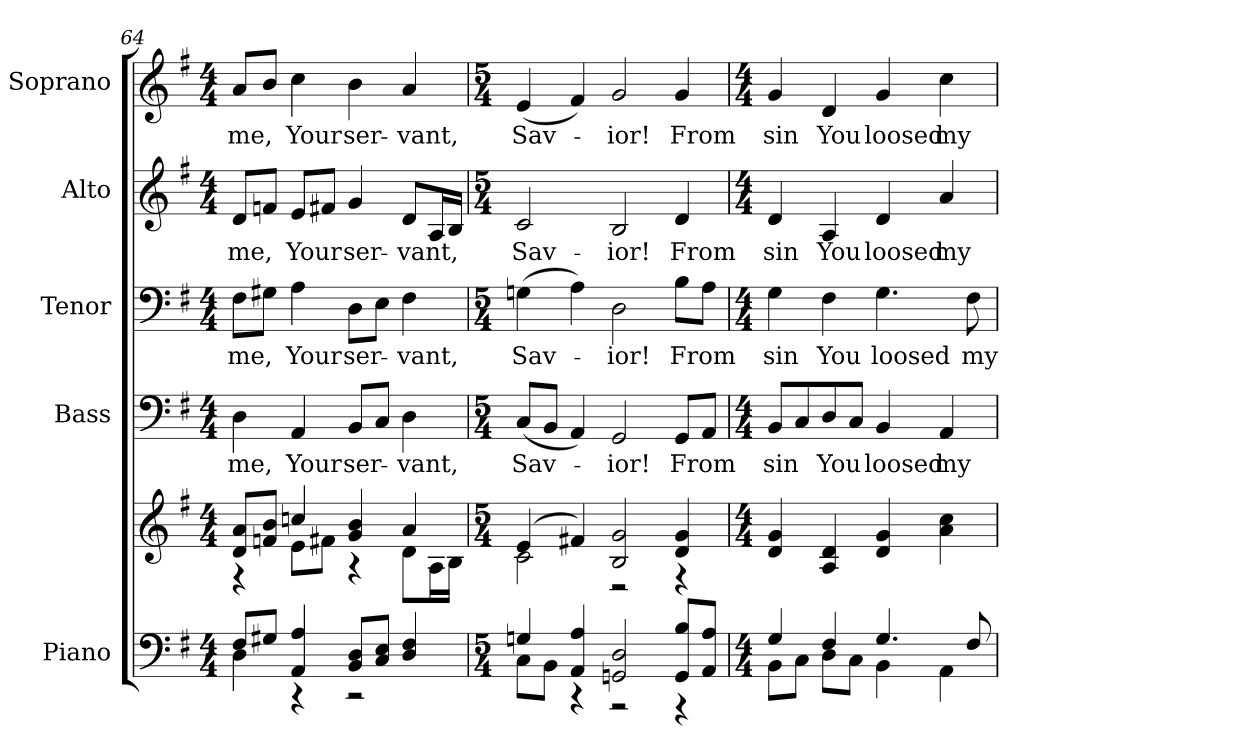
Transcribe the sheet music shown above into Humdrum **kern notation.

**kern	**kern	**kern	**text	**kern	**text	**kern	**text	**kern	**text
*part5	*part5	*part4	*part4	*part3	*part3	*part2	*part2	*part1	*part1
*staff6	*staff5	*staff4	*staff4	*staff3	*staff3	*staff2	*staff2	*staff1	*staff1
*I"Piano	*	*I"Bass	*	*I"Tenor	*	*I"Alto	*	*I"Soprano	*
*I'Pno.	*	*I'B.	*	*I'T.	*	*I'A.	*	*I'S.	*
*clefF4	*clefG2	*clefF4	*	*clefF4	*	*clefG2	*	*clefG2	*
*k[f#]	*k[f#]	*k[f#]	*	*k[f#]	*	*k[f#]	*	*k[f#]	*
*G:	*G:	*G:	*	*G:	*	*G:	*	*G:	*
*M4/4	*M4/4	*M4/4	*	*M4/4	*	*M4/4	*	*M4/4	*
=64	=64	=64	=64	=64	=64	=64	=64	=64	=64
*^	*^	*	*	*	*	*	*	*	*
!	!	!	!	!	!LO:LY:b:color=#000000	!	!	!	!	!	!
!	!	!	!	!	!	!	!LO:LY:b:color=#000000	!	!	!	!
!	!	!	!	!	!	!	!	!	!LO:LY:b:color=#000000	!	!
!	!	!	!	!	!	!	!	!	!	!	!LO:LY:b:color=#000000
8F#i/L	4Di\	8di/ 8aiL	4r	4Di\	me,	8F#i\L	me,	8di/L	me,	8ai/L	me,
8G#Xi/J	.	8fni/ 8biJ	.	.	.	8G#Xi\J	.	8fni/J	.	8bi/J	.
!	!	!	!	!	!LO:LY:b:color=#000000	!	!	!	!	!	!
!	!	!	!	!	!	!	!LO:LY:b:color=#000000	!	!	!	!
!	!	!	!	!	!	!	!	!	!LO:LY:b:color=#000000	!	!
!	!	!	!	!	!	!	!	!	!	!	!LO:LY:b:color=#000000
4AAi/ 4Ai	4r	4ccni/	8ei\L	4AAi/	Your	4Ai\	Your	8ei/L	Your	4cci\	Your
.	.	.	8f#Xi\J	.	.	.	.	8f#Xi/J	.	.	.
!	!	!	!	!	!LO:LY:b:color=#000000	!	!	!	!	!	!
!	!	!	!	!	!	!	!LO:LY:b:color=#000000	!	!	!	!
!	!	!	!	!	!	!	!	!	!LO:LY:b:color=#000000	!	!
!	!	!	!	!	!	!	!	!	!	!	!LO:LY:b:color=#000000
8BBi/ 8DiL	2r	4gi/ 4bi	4r	8BBi/L	ser-	8Di\L	ser-	4gi/	ser-	4bi\	ser-
8Ci/ 8EiJ	.	.	.	8Ci/J	.	8Ei\J	.	.	.	.	.
!	!	!	!	!	!LO:LY:b:color=#000000	!	!	!	!	!	!
!	!	!	!	!	!	!	!LO:LY:b:color=#000000	!	!	!	!
!	!	!	!	!	!	!	!	!	!LO:LY:b:color=#000000	!	!
!	!	!	!	!	!	!	!	!	!	!	!LO:LY:b:color=#000000
4Di/ 4F#i	.	4ai/	8di\L	4Di\	-vant,	4F#i\	-vant,	8di/L	-vant,	4ai/	-vant,
.	.	.	16Ai\L	.	.	.	.	16Ai/L	.	.	.
.	.	.	16Bi\JJ	.	.	.	.	16Bi/JJ	.	.	.
!!LO:LB:g=z
=65	=65	=65	=65	=65	=65	=65	=65	=65	=65	=65	=65
*M5/4	*	*M5/4	*	*M5/4	*	*M5/4	*	*M5/4	*	*M5/4	*
!	!	!	!	!	!LO:LY:b:color=#000000	!	!	!	!	!	!
!	!	!	!	!	!	!	!LO:LY:b:color=#000000	!	!	!	!
!	!	!	!	!	!	!	!	!	!LO:LY:b:color=#000000	!	!
!	!	!	!	!	!	!	!	!	!	!	!LO:LY:b:color=#000000
4Gni/	8Ci\L	(4ei/	2ci\	(8Ci/L	Sav-	(4Gni\	Sav-	2ci/	Sav-	(4ei/	Sav-
.	8BBi\J	.	.	8BBi/J	.	.	.	.	.	.	.
4AAi/ 4Ai	4r	4f#Xi/)	.	4AAi/)	.	4Ai\)	.	.	.	4f#i/)	.
!	!	!	!	!	!LO:LY:b:color=#000000	!	!	!	!	!	!
!	!	!	!	!	!	!	!LO:LY:b:color=#000000	!	!	!	!
!	!	!	!	!	!	!	!	!	!LO:LY:b:color=#000000	!	!
!	!	!	!	!	!	!	!	!	!	!	!LO:LY:b:color=#000000
2GGni/ 2Di	2r	2Bi/ 2gi	2r	2GGi/	-ior!	2Di\	-ior!	2Bi/	-ior!	2gi/	-ior!
!	!	!	!	!	!LO:LY:b:color=#000000	!	!	!	!	!	!
!	!	!	!	!	!	!	!LO:LY:b:color=#000000	!	!	!	!
!	!	!	!	!	!	!	!	!	!LO:LY:b:color=#000000	!	!
!	!	!	!	!	!	!	!	!	!	!	!LO:LY:b:color=#000000
8GGi/ 8BiL	4r	4di/ 4gi	4r	8GGi/L	From	8Bi\L	From	4di/	From	4gi/	From
8AAi/ 8AiJ	.	.	.	8AAi/J	.	8Ai\J	.	.	.	.	.
*	*	*v	*v	*	*	*	*	*	*	*	*
=66	=66	=66	=66	=66	=66	=66	=66	=66	=66	=66
*M4/4	*	*M4/4	*M4/4	*	*M4/4	*	*M4/4	*	*M4/4	*
!	!	!	!	!LO:LY:b:color=#000000	!	!	!	!	!	!
!	!	!	!	!	!	!LO:LY:b:color=#000000	!	!	!	!
!	!	!	!	!	!	!	!	!LO:LY:b:color=#000000	!	!
!	!	!	!	!	!	!	!	!	!	!LO:LY:b:color=#000000
4Gi/	8BBi\L	4di/ 4gi	8BBi/L	sin	4Gi\	sin	4di/	sin	4gi/	sin
.	8Ci\J	.	8Ci/	.	.	.	.	.	.	.
!	!	!	!	!LO:LY:b:color=#000000	!	!	!	!	!	!
!	!	!	!	!	!	!LO:LY:b:color=#000000	!	!	!	!
!	!	!	!	!	!	!	!	!LO:LY:b:color=#000000	!	!
!	!	!	!	!	!	!	!	!	!	!LO:LY:b:color=#000000
4F#i/	8Di\L	4Ai/ 4di	8Di/	You	4F#i\	You	4Ai/	You	4di/	You
.	8Ci\J	.	8Ci/J	.	.	.	.	.	.	.
!	!	!	!	!LO:LY:b:color=#000000	!	!	!	!	!	!
!	!	!	!	!	!	!LO:LY:b:color=#000000	!	!	!	!
!	!	!	!	!	!	!	!	!LO:LY:b:color=#000000	!	!
!	!	!	!	!	!	!	!	!	!	!LO:LY:b:color=#000000
4.Gi/	4BBi\	4di/ 4gi	4BBi/	loosed	4.Gi\	loosed	4di/	loosed	4gi/	loosed
!	!	!	!	!LO:LY:b:color=#000000	!	!	!	!	!	!
!	!	!	!	!	!	!	!	!LO:LY:b:color=#000000	!	!
!	!	!	!	!	!	!	!	!	!	!LO:LY:b:color=#000000
.	4AAi\	4ai\ 4cci	4AAi/	my	.	.	4ai/	my	4cci\	my
!	!	!	!	!	!	!LO:LY:b:color=#000000	!	!	!	!
8F#i/	.	.	.	.	8F#i\	my	.	.	.	.
*v	*v	*	*	*	*	*	*	*	*	*
=	=	=	=	=	=	=	=	=	=
*-	*-	*-	*-	*-	*-	*-	*-	*-	*-
